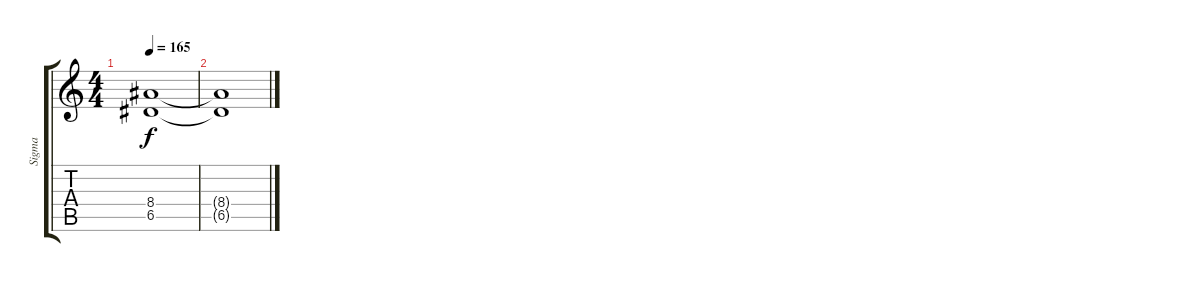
\track ("Sigma" "Sigma") {instrument overdrivenguitar}
\staff {score tabs}
\tuning (E4 B3 G3 D3 A2 E2) {hide}
\ts (4 4)
\tempo 165
\clef g2
\ks c
(8.4{t} 6.5{t}).1{dy f} |
(8.4{t} 6.5{t}).1
